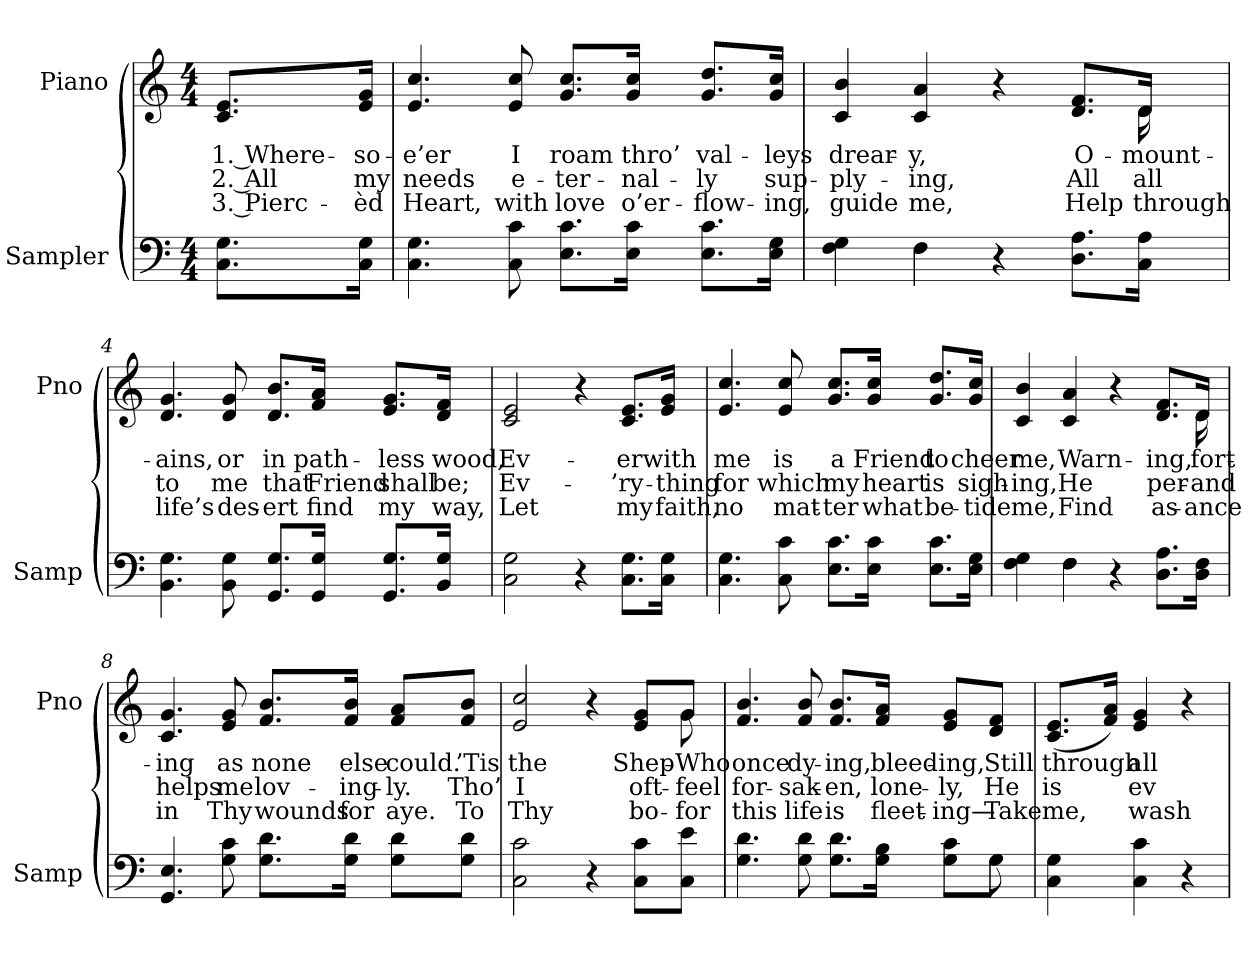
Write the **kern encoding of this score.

**kern	**kern	**text	**text	**text
*part2	*part1	*part1	*part1	*part1
*staff2	*staff1	*staff1	*staff1	*staff1
*I"Sampler	*I"Piano	*	*	*
*I'Samp	*I'Pno	*	*	*
*clefF4	*clefG2	*	*	*
*M4/4	*M4/4	*	*	*
=1	=1	=1	=1	=1
8.C\ 8.G\L	8.c/ 8.e/L	1. Where-	2. All	3. Pierc-
16C\ 16G\Jk	16e/ 16g/Jk	-so-	my	-èd
=2	=2	=2	=2	=2
4.C 4.G	4.e 4.cc	-e’er	needs	Heart,
8C 8c	8e 8cc	I	e-	with
8.E\ 8.c\L	8.g/ 8.cc/L	roam	-ter-	love
16E\ 16c\Jk	16g/ 16cc/Jk	thro’	-nal-	o’er-
8.E\ 8.c\L	8.g/ 8.dd/L	val-	-ly	-flow-
16E\ 16G\Jk	16g/ 16cc/Jk	-leys	sup-	-ing,
=3	=3	=3	=3	=3
*^	*^	*	*	*
4F 4G	4ryy	4c 4b	2...ryy	drear-	-ply-	guide
4F\	4F	4c 4a	.	-y,	-ing,	me,
4r	2ryy	4r	.	.	.	.
8.D\ 8.A\L	.	8.d/ 8.f/L	.	O-	All	Help
16C\ 16A\Jk	.	16d/Jk	16d	mount-	all	through
*v	*v	*	*	*	*	*
*	*v	*v	*	*	*
=4	=4	=4	=4	=4
4.BB 4.G	4.d 4.g	-ains,	to	life’s
8BB 8G	8d 8g	or	me	des-
8.GG/ 8.G/L	8.d/ 8.b/L	in	that	-ert
16GG/ 16G/Jk	16f/ 16a/Jk	path-	Friend	find
8.GG/ 8.G/L	8.e/ 8.g/L	-less	shall	my
16BB/ 16G/Jk	16d/ 16f/Jk	wood,	be;	way,
=5	=5	=5	=5	=5
2C 2G	2c 2e	Ev-	Ev-	Let
4r	4r	.	.	.
8.C\ 8.G\L	8.c/ 8.e/L	-er	-’ry-	my
16C\ 16G\Jk	16e/ 16g/Jk	with	-thing	faith,
=6	=6	=6	=6	=6
4.C 4.G	4.e 4.cc	me	for	no
8C 8c	8e 8cc	is	which	mat-
8.E\ 8.c\L	8.g/ 8.cc/L	a	my	-ter
16E\ 16c\Jk	16g/ 16cc/Jk	Friend	heart	what
8.E\ 8.c\L	8.g/ 8.dd/L	to	is	be-
16E\ 16G\Jk	16g/ 16cc/Jk	cheer	sigh-	-tide
=7	=7	=7	=7	=7
*^	*^	*	*	*
4F 4G	4ryy	4c 4b	2...ryy	me,	-ing,	me,
4F\	4F	4c 4a	.	Warn-	He	Find
4r	2ryy	4r	.	.	.	.
8.D\ 8.A\L	.	8.d/ 8.f/L	.	-ing,	per-	as-
16D\ 16F\Jk	.	16d/Jk	16d	-fort-	and	-ance
*v	*v	*	*	*	*	*
*	*v	*v	*	*	*
=8	=8	=8	=8	=8
4.GG 4.E	4.c 4.g	-ing	helps	in
8G 8c	8e 8g	as	me	Thy
8.G\ 8.d\L	8.f/ 8.b/L	none	lov-	wounds
16G\ 16d\Jk	16f/ 16b/Jk	else	-ing-	for
8G\ 8d\L	8f/ 8a/L	could.	-ly.	aye.
8G\ 8d\J	8f/ 8b/J	’Tis	Tho’	To
=9	=9	=9	=9	=9
*	*^	*	*	*
2C 2c	2e 2cc	2..ryy	the	I	Thy
4r	4r	.	.	.	.
8C\ 8c\L	8e/ 8g/L	.	Shep-	oft-	bo-
8C\ 8e\J	8g/J	8g	Who	feel	for
*	*v	*v	*	*	*
=10	=10	=10	=10	=10
*^	*	*	*	*
4.G 4.d	2..ryy	4.f 4.b	once	for-	this
8G 8d	.	8f 8b	dy-	-sak-	life
8.G\ 8.d\L	.	8.f/ 8.b/L	-ing,	-en,	is
16G\ 16B\Jk	.	16f/ 16a/Jk	bleed-	lone-	fleet-
8G\ 8c\L	.	8e/ 8g/L	-ing,	-ly,	-ing—
8G\J	8G	8d/ 8f/J	Still	He	Take
*v	*v	*	*	*	*
=11	=11	=11	=11	=11
4C 4G	(8.c/ 8.e/L	through	is	me,
.	16f/ 16a/Jk)	.	.	.
4C 4c	4e 4g	all	ev-	wash
4r	4r	.	.	.
=	=	=	=	=
*-	*-	*-	*-	*-
